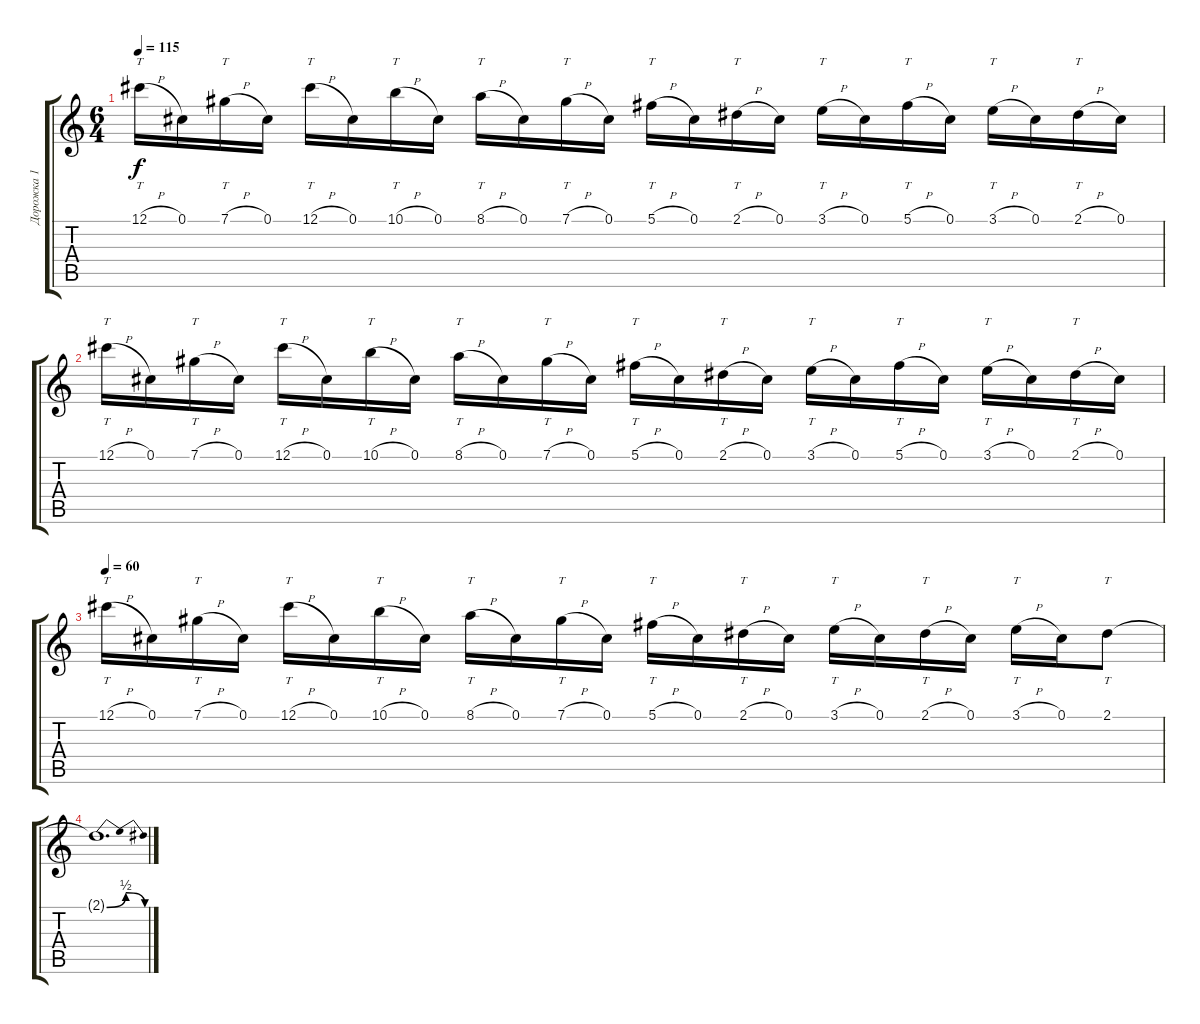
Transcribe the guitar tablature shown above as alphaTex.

\track ("Дорожка 1" "Дорожка 1") {instrument overdrivenguitar}
\staff {score tabs}
\tuning (Db4 Ab3 E3 B2 Gb2 Db2) {hide}
\ts (6 4)
\tempo 115
\clef g2
\ks c
12.1{h}.16{tt dy f} 0.1.16 7.1{h}.16{tt} 0.1.16 12.1{h}.16{tt} 0.1.16 10.1{h}.16{tt} 0.1.16 8.1{h}.16{tt} 0.1.16 7.1{h}.16{tt} 0.1.16 5.1{h}.16{tt} 0.1.16 2.1{h}.16{tt} 0.1.16 3.1{h}.16{tt} 0.1.16 5.1{h}.16{tt} 0.1.16 3.1{h}.16{tt} 0.1.16 2.1{h}.16{tt} 0.1.16 |
12.1{h}.16{tt} 0.1.16 7.1{h}.16{tt} 0.1.16 12.1{h}.16{tt} 0.1.16 10.1{h}.16{tt} 0.1.16 8.1{h}.16{tt} 0.1.16 7.1{h}.16{tt} 0.1.16 5.1{h}.16{tt} 0.1.16 2.1{h}.16{tt} 0.1.16 3.1{h}.16{tt} 0.1.16 5.1{h}.16{tt} 0.1.16 3.1{h}.16{tt} 0.1.16 2.1{h}.16{tt} 0.1.16 |
\tempo 60
12.1{h}.16{tt} 0.1.16 7.1{h}.16{tt} 0.1.16 12.1{h}.16{tt} 0.1.16 10.1{h}.16{tt} 0.1.16 8.1{h}.16{tt} 0.1.16 7.1{h}.16{tt} 0.1.16 5.1{h}.16{tt} 0.1.16 2.1{h}.16{tt} 0.1.16 3.1{h}.16{tt} 0.1.16 2.1{h}.16{tt} 0.1.16 3.1{h}.16{tt} 0.1.16 2.1.8{tt} |
2.1{be (bendrelease 0 0 15 2 30 2 60 0) t}.1{d volume 0}
